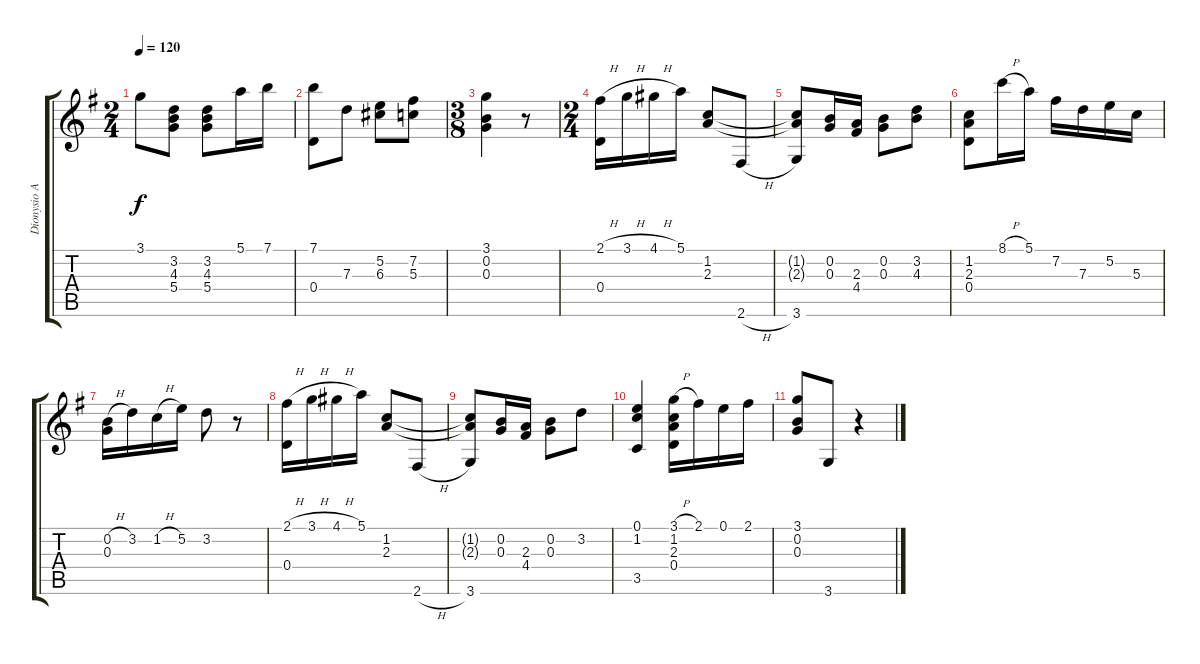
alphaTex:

\track ("Dionysio Aguado" "Dionysio A") {instrument acousticguitarnylon}
\staff {score tabs}
\tuning (E4 B3 G3 D3 A2 E2) {hide}
\ts (2 4)
\tempo 120
\clef g2
\ks g
3.1.8{dy f} (3.2 4.3 5.4).8 (3.2 4.3 5.4).8 5.1.16 7.1.16 |
(7.1 0.4).8 7.3.8 (5.2 6.3).8 (7.2 5.3).8 |
\ts (3 8)
(3.1 0.2 0.3).4 r.8 |
\ts (2 4)
(2.1{h} 0.4).16 3.1{h}.16 4.1{h}.16 5.1.16 (1.2 2.3).8 2.6{h}.8 |
(1.2{t} 2.3{t} 3.6).8 (0.2 0.3).16 (2.3 4.4).16 (0.2 0.3).8 (3.2 4.3).8 |
(1.2 2.3 0.4).8 8.1{h}.16 5.1.16 7.2.16 7.3.16 5.2.16 5.3.16 |
(0.2{h} 0.3).16 3.2.16 1.2{h}.16 5.2.16 3.2.8 r.8 |
(2.1{h} 0.4).16 3.1{h}.16 4.1{h}.16 5.1.16 (1.2 2.3).8 2.6{h}.8 |
(1.2{t} 2.3{t} 3.6).8 (0.2 0.3).16 (2.3 4.4).16 (0.2 0.3).8 3.2.8 |
(0.1 1.2 3.5).4 (3.1{h} 1.2 2.3 0.4).16 2.1.16 0.1.16 2.1.16 |
(3.1 0.2 0.3).8 3.6.8 r.4
